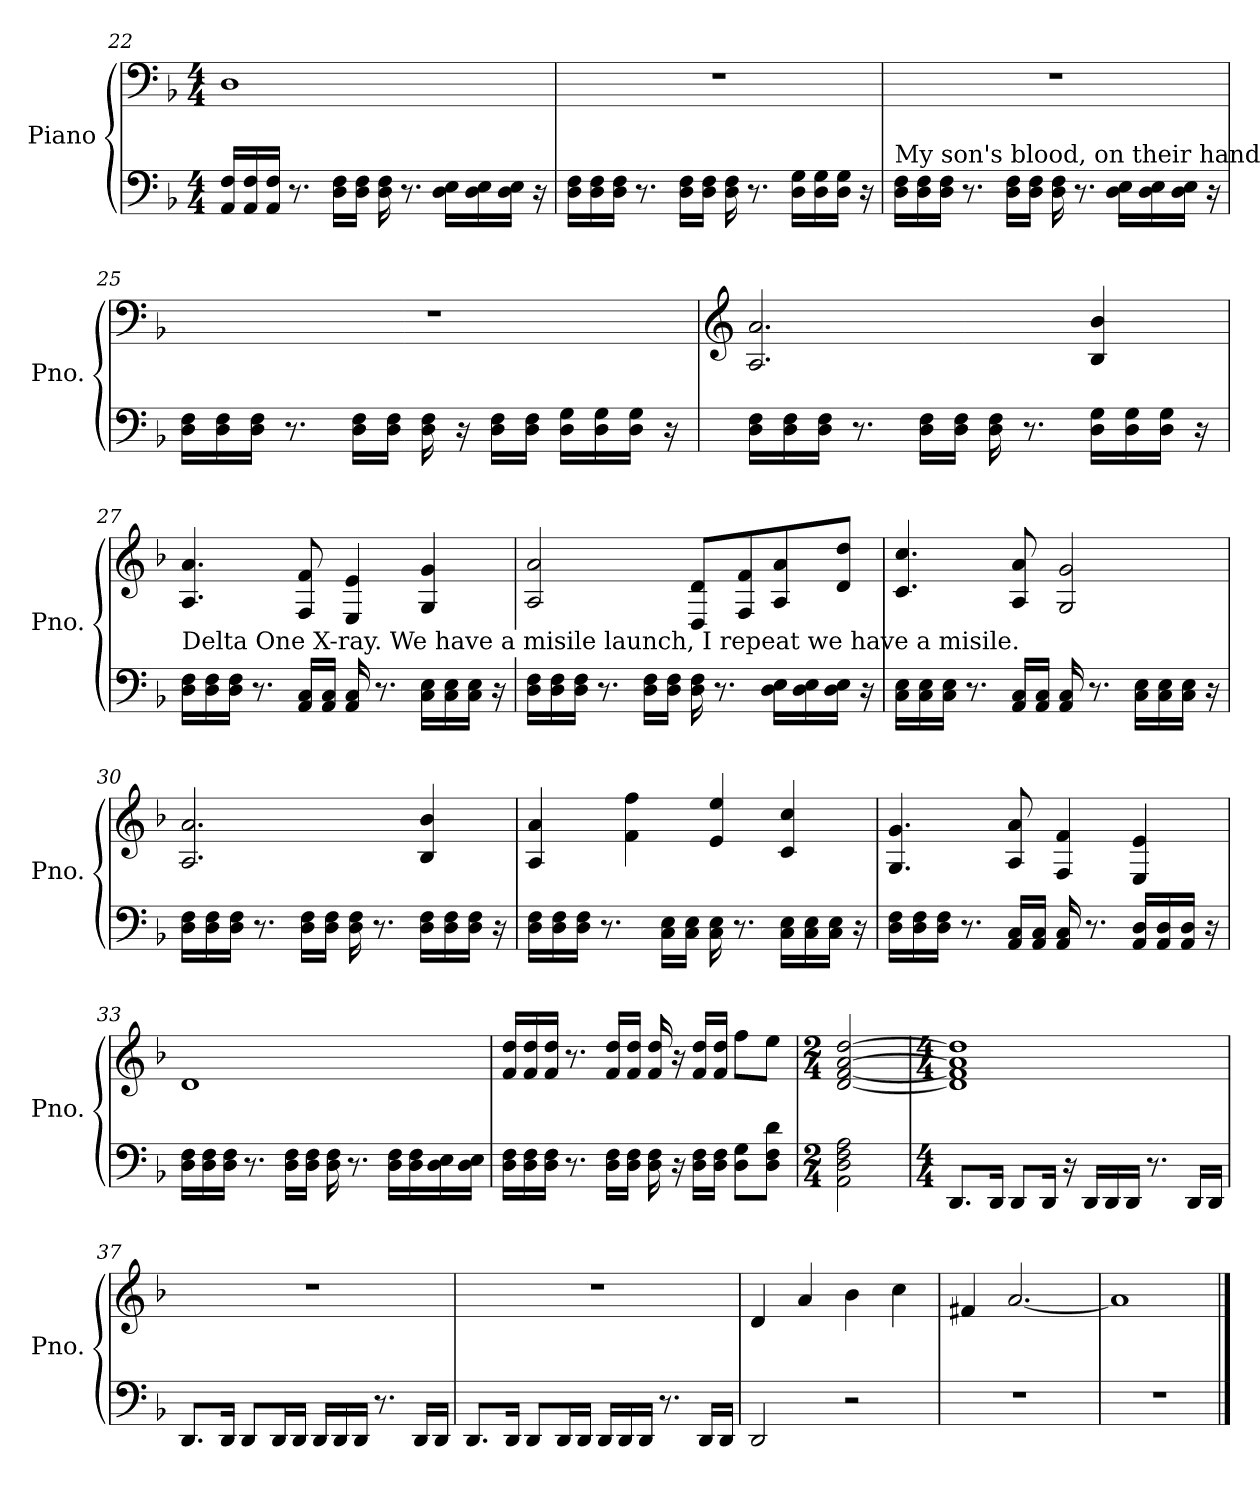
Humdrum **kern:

**kern	**kern
*part1	*part1
*staff2	*staff1
*I"Piano	*
*I'Pno.	*
*clefF4	*clefF4
*k[b-]	*k[b-]
*M4/4	*M4/4
=22	=22
16AA/ 16F/LL	1D
16AA/ 16F/	.
16AA/ 16F/JJ	.
8.r	.
16D\ 16F\LL	.
16D\ 16F\JJ	.
16D\ 16F\	.
8.r	.
16D\ 16E\LL	.
16D\ 16E\	.
16D\ 16E\JJ	.
16r	.
!!LO:LB:g=z
=23	=23
16D\ 16F\LL	1r
16D\ 16F\	.
16D\ 16F\JJ	.
8.r	.
16D\ 16F\LL	.
16D\ 16F\JJ	.
16D\ 16F\	.
8.r	.
16D\ 16G\LL	.
16D\ 16G\	.
16D\ 16G\JJ	.
16r	.
=24	=24
!LO:TX:a:t=My son's blood, on their hands.	!
16D\ 16F\LL	1r
16D\ 16F\	.
16D\ 16F\JJ	.
8.r	.
16D\ 16F\LL	.
16D\ 16F\JJ	.
16D\ 16F\	.
8.r	.
16D\ 16E\LL	.
16D\ 16E\	.
16D\ 16E\JJ	.
16r	.
=25	=25
16D\ 16F\LL	1r
16D\ 16F\	.
16D\ 16F\JJ	.
8.r	.
16D\ 16F\LL	.
16D\ 16F\JJ	.
16D\ 16F\	.
16r	.
16D\ 16F\LL	.
16D\ 16F\JJ	.
16D\ 16G\LL	.
16D\ 16G\	.
16D\ 16G\JJ	.
16r	.
!!LO:LB:g=z
=26	=26
*	*clefG2
16D\ 16F\LL	2.A/ 2.a/
16D\ 16F\	.
16D\ 16F\JJ	.
8.r	.
16D\ 16F\LL	.
16D\ 16F\JJ	.
16D\ 16F\	.
8.r	.
16D\ 16G\LL	4B-/ 4b-/
16D\ 16G\	.
16D\ 16G\JJ	.
16r	.
=27	=27
!LO:TX:a:t=Delta One X-ray. We have   a misile launch, I repeat we have a misile.	!
16D\ 16F\LL	4.A/ 4.a/
16D\ 16F\	.
16D\ 16F\JJ	.
8.r	.
16AA/ 16C/LL	8F/ 8f/
16AA/ 16C/JJ	.
16AA/ 16C/	4E/ 4e/
8.r	.
16C\ 16E\LL	4G/ 4g/
16C\ 16E\	.
16C\ 16E\JJ	.
16r	.
=28	=28
16D\ 16F\LL	2A/ 2a/
16D\ 16F\	.
16D\ 16F\JJ	.
8.r	.
16D\ 16F\LL	.
16D\ 16F\JJ	.
16D\ 16F\	8D/ 8d/L
8.r	.
.	8F/ 8f/
16D\ 16E\LL	8A/ 8a/
16D\ 16E\	.
16D\ 16E\JJ	8d/ 8dd/J
16r	.
!!LO:LB:g=z
=29	=29
16C\ 16E\LL	4.c/ 4.cc/
16C\ 16E\	.
16C\ 16E\JJ	.
8.r	.
16AA/ 16C/LL	8A/ 8a/
16AA/ 16C/JJ	.
16AA/ 16C/	2G/ 2g/
8.r	.
16C\ 16E\LL	.
16C\ 16E\	.
16C\ 16E\JJ	.
16r	.
=30	=30
16D\ 16F\LL	2.A/ 2.a/
16D\ 16F\	.
16D\ 16F\JJ	.
8.r	.
16D\ 16F\LL	.
16D\ 16F\JJ	.
16D\ 16F\	.
8.r	.
16D\ 16F\LL	4B-/ 4b-/
16D\ 16F\	.
16D\ 16F\JJ	.
16r	.
=31	=31
16D\ 16F\LL	4A/ 4a/
16D\ 16F\	.
16D\ 16F\JJ	.
8.r	.
.	4f\ 4ff\
16C\ 16E\LL	.
16C\ 16E\JJ	.
16C\ 16E\	4e/ 4ee/
8.r	.
16C\ 16E\LL	4c/ 4cc/
16C\ 16E\	.
16C\ 16E\JJ	.
16r	.
!!LO:LB:g=z
=32	=32
16D\ 16F\LL	4.G/ 4.g/
16D\ 16F\	.
16D\ 16F\JJ	.
8.r	.
16AA/ 16C/LL	8A/ 8a/
16AA/ 16C/JJ	.
16AA/ 16C/	4F/ 4f/
8.r	.
16AA/ 16D/LL	4E/ 4e/
16AA/ 16D/	.
16AA/ 16D/JJ	.
16r	.
=33	=33
16D\ 16F\LL	1d
16D\ 16F\	.
16D\ 16F\JJ	.
8.r	.
16D\ 16F\LL	.
16D\ 16F\JJ	.
16D\ 16F\	.
8.r	.
16D\ 16F\LL	.
16D\ 16F\	.
16D\ 16E\	.
16D\ 16E\JJ	.
=34	=34
16D\ 16F\LL	16f/ 16dd/LL
16D\ 16F\	16f/ 16dd/
16D\ 16F\JJ	16f/ 16dd/JJ
8.r	8.r
16D\ 16F\LL	16f/ 16dd/LL
16D\ 16F\JJ	16f/ 16dd/JJ
16D\ 16F\	16f/ 16dd/
16r	16r
16D\ 16F\LL	16f/ 16dd/LL
16D\ 16F\JJ	16f/ 16dd/JJ
8D\ 8G\L	8ff\L
8D\ 8F\ 8d\J	8ee\J
=35	=35
*M2/4	*M2/4
2AA\ 2D\ 2F\ 2A\	[2d/ [2f/ [2a/ [2dd/
!!LO:PB:g=z
=36	=36
*M4/4	*M4/4
8.DD/L	1d] 1f] 1a] 1dd]
16DD/Jk	.
8DD/L	.
16DD/Jk	.
16r	.
16DD/LL	.
16DD/	.
16DD/JJ	.
8.r	.
16DD/LL	.
16DD/JJ	.
=37	=37
8.DD/L	1r
16DD/Jk	.
8DD/L	.
16DD/L	.
16DD/JJ	.
16DD/LL	.
16DD/	.
16DD/JJ	.
8.r	.
16DD/LL	.
16DD/JJ	.
=38	=38
8.DD/L	1r
16DD/Jk	.
8DD/L	.
16DD/L	.
16DD/JJ	.
16DD/LL	.
16DD/	.
16DD/JJ	.
8.r	.
16DD/LL	.
16DD/JJ	.
=39	=39
2DD/	4d/
.	4a/
2r	4b-\
.	4cc\
!!LO:LB:g=z
=40	=40
1r	4f#X/
.	[2.a/
=41	=41
1r	1a]
==	==
*-	*-
